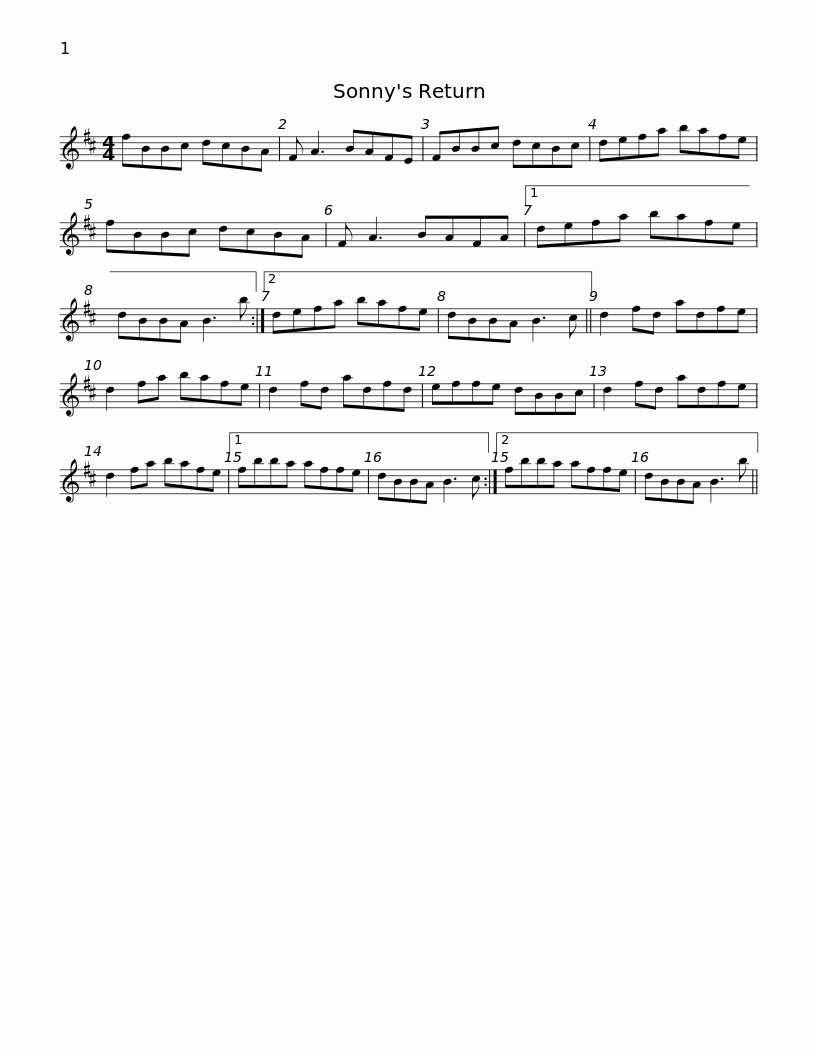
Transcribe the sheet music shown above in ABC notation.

X:1
L:1/8
M:4/4
I:linebreak $
K:Bmin
V:1 treble
V:1
 fBBc dcBA | F A3 BAFE | FBBc dcBc | defa bafe | fBBc dcBA |$ %5
 F A3 BAFA |1 defa bafe | dBBA B3 b :|2 defa bafe | dBBA B3 c || %10
 d2 fd adfe |$ d2 fa bafe | d2 fd adfd | effe dBBc | d2 fd adfe | %15
 d2 fa bafe |1$ fbba affe | dBBA B3 c :|2 fbba affe | dBBA B3 b || %20
